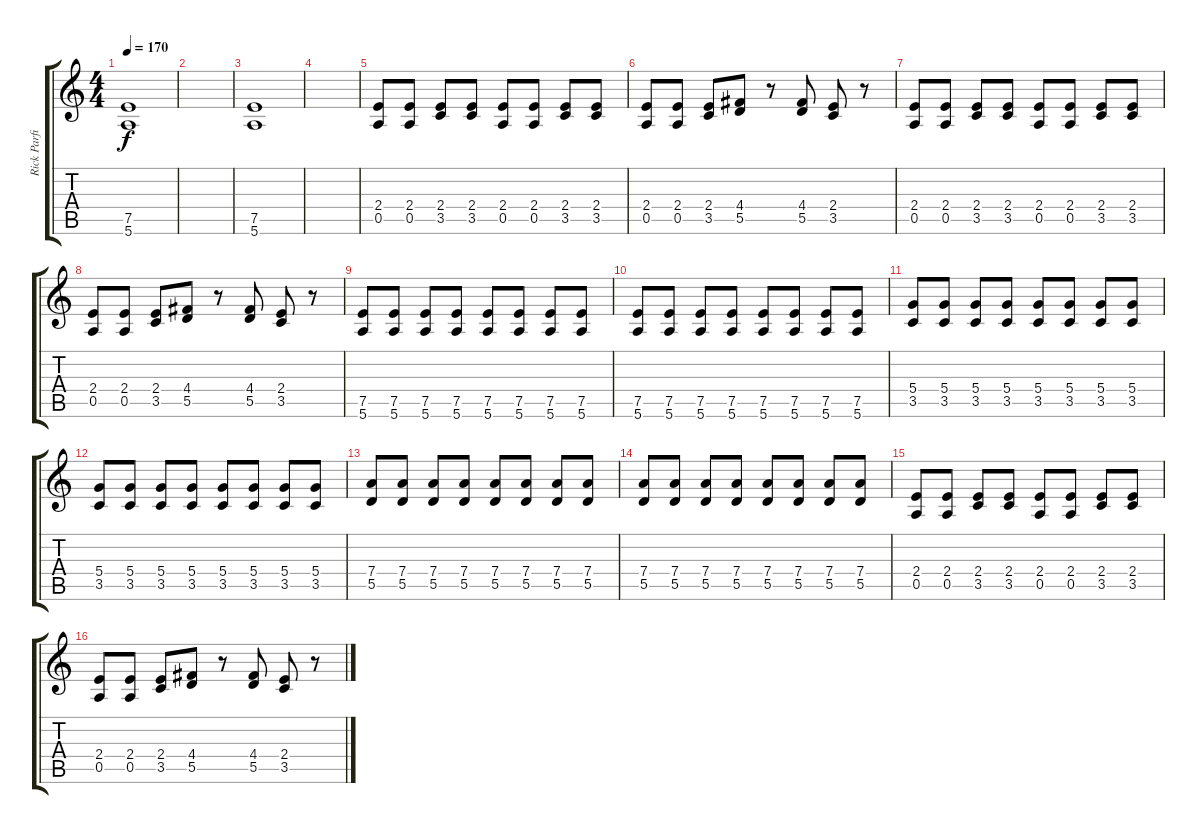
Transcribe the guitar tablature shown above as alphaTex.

\track ("Rick Parfitt" "Rick Parfi") {instrument overdrivenguitar}
\staff {score tabs}
\tuning (E4 B3 G3 D3 A2 E2) {hide}
\ts (4 4)
\tempo 170
\clef g2
\ks c
(7.5 5.6).1{dy f} |
|
(7.5 5.6).1 |
|
(2.4 0.5).8 (2.4 0.5).8 (2.4 3.5).8 (2.4 3.5).8 (2.4 0.5).8 (2.4 0.5).8 (2.4 3.5).8 (2.4 3.5).8 |
(2.4 0.5).8 (2.4 0.5).8 (2.4 3.5).8 (4.4 5.5).8 r.8 (4.4 5.5).8 (2.4 3.5).8 r.8 |
(2.4 0.5).8 (2.4 0.5).8 (2.4 3.5).8 (2.4 3.5).8 (2.4 0.5).8 (2.4 0.5).8 (2.4 3.5).8 (2.4 3.5).8 |
(2.4 0.5).8 (2.4 0.5).8 (2.4 3.5).8 (4.4 5.5).8 r.8 (4.4 5.5).8 (2.4 3.5).8 r.8 |
(7.5 5.6).8 (7.5 5.6).8 (7.5 5.6).8 (7.5 5.6).8 (7.5 5.6).8 (7.5 5.6).8 (7.5 5.6).8 (7.5 5.6).8 |
(7.5 5.6).8 (7.5 5.6).8 (7.5 5.6).8 (7.5 5.6).8 (7.5 5.6).8 (7.5 5.6).8 (7.5 5.6).8 (7.5 5.6).8 |
(5.4 3.5).8 (5.4 3.5).8 (5.4 3.5).8 (5.4 3.5).8 (5.4 3.5).8 (5.4 3.5).8 (5.4 3.5).8 (5.4 3.5).8 |
(5.4 3.5).8 (5.4 3.5).8 (5.4 3.5).8 (5.4 3.5).8 (5.4 3.5).8 (5.4 3.5).8 (5.4 3.5).8 (5.4 3.5).8 |
(7.4 5.5).8 (7.4 5.5).8 (7.4 5.5).8 (7.4 5.5).8 (7.4 5.5).8 (7.4 5.5).8 (7.4 5.5).8 (7.4 5.5).8 |
(7.4 5.5).8 (7.4 5.5).8 (7.4 5.5).8 (7.4 5.5).8 (7.4 5.5).8 (7.4 5.5).8 (7.4 5.5).8 (7.4 5.5).8 |
(2.4 0.5).8 (2.4 0.5).8 (2.4 3.5).8 (2.4 3.5).8 (2.4 0.5).8 (2.4 0.5).8 (2.4 3.5).8 (2.4 3.5).8 |
(2.4 0.5).8 (2.4 0.5).8 (2.4 3.5).8 (4.4 5.5).8 r.8 (4.4 5.5).8 (2.4 3.5).8 r.8
